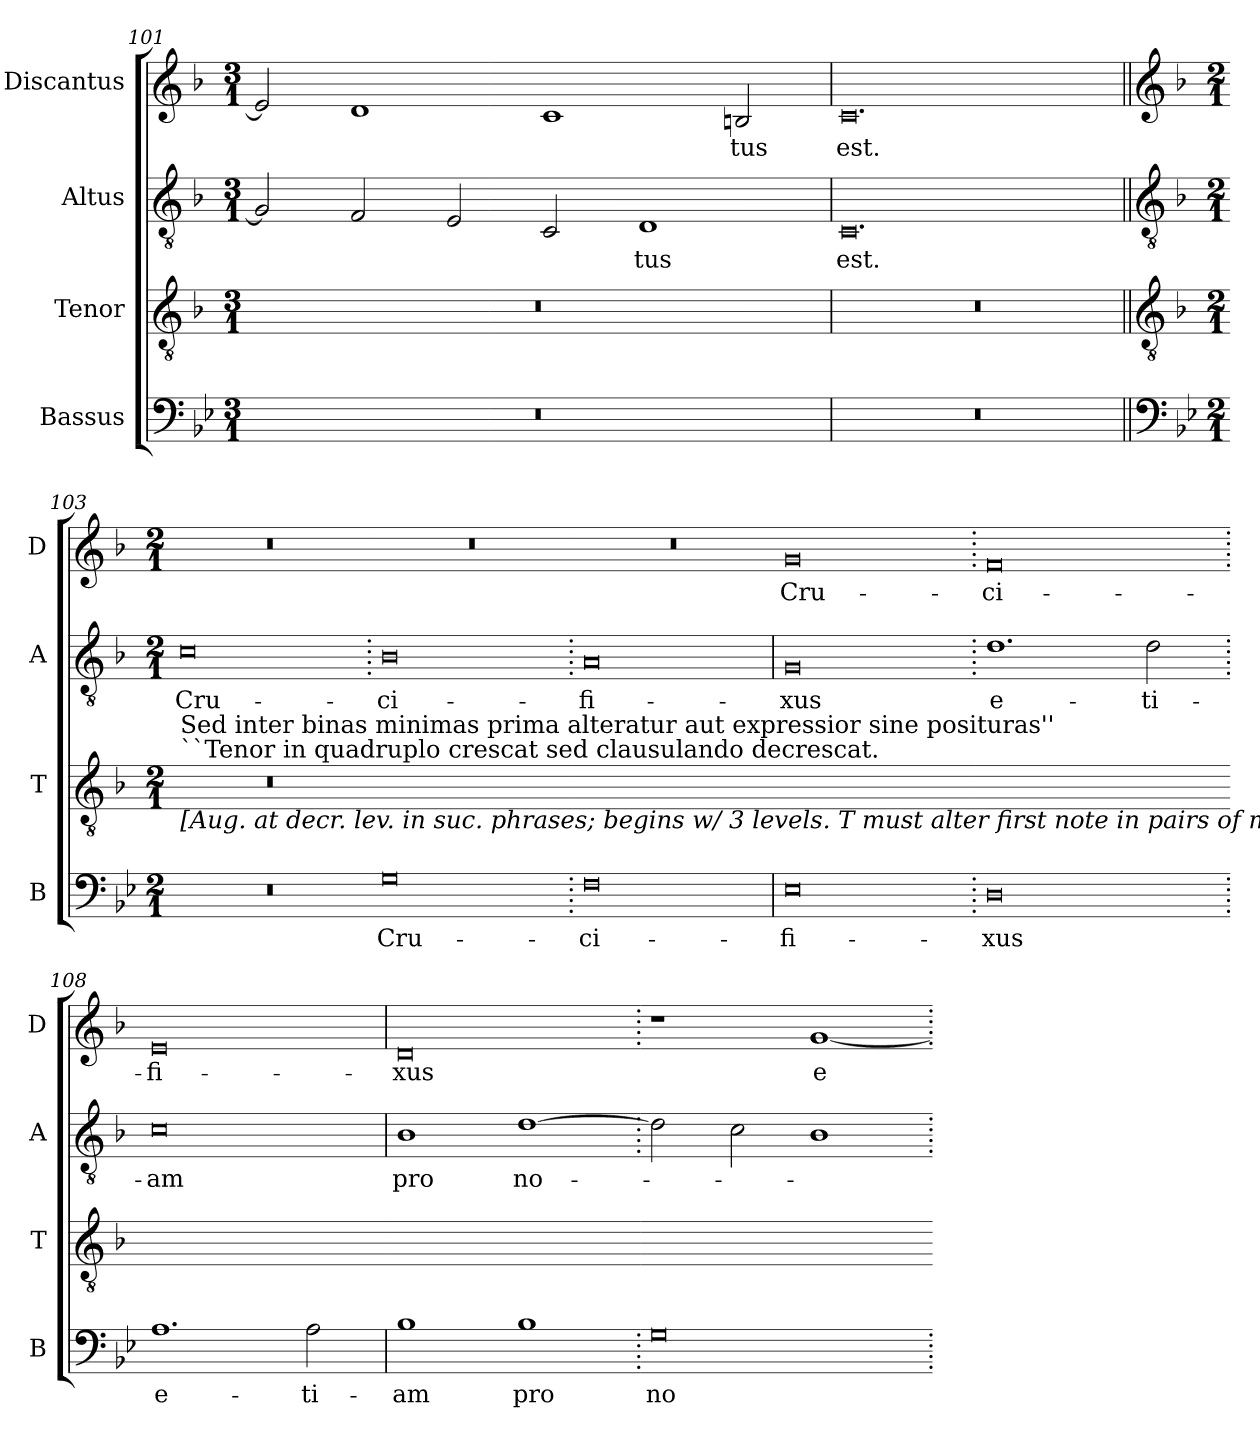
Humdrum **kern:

**kern	**text	**kern	**kern	**text	**kern	**text
*part4	*part4	*part3	*part2	*part2	*part1	*part1
*staff4	*staff4	*staff3	*staff2	*staff2	*staff1	*staff1
*I"Bassus	*	*I"Tenor	*I"Altus	*	*I"Discantus	*
*I'B	*	*I'T	*I'A	*	*I'D	*
*clefF4	*	*clefGv2	*clefGv2	*	*clefG2	*
*k[b-e-]	*	*k[b-]	*k[b-]	*	*k[b-]	*
*M3/1	*	*M3/1	*M3/1	*	*M3/1	*
=101	=101	=101	=101	=101	=101	=101
0.r	.	0.r	2G]	.	2e-]	.
.	.	.	2F	.	1d	.
.	.	.	2E	.	.	.
.	.	.	2C	.	1c	.
.	.	.	1D	-tus	.	.
.	.	.	.	.	2Bn	-tus
=102	=102	=102	=102	=102	=102	=102
0.r	.	0.r	0.C	est.	0.c	est.
!!LO:LB:g=z
=103||	=103||	=103||	=103||	=103||	=103||	=103||
*clefF4	*	*clefGv2	*clefGv2	*	*clefG2	*
*k[b-e-]	*	*k[b-]	*k[b-]	*	*k[b-]	*
*M2/1	*	*M2/1	*M2/1	*	*M2/1	*
*	*	*	*	*	*MM480	*
!	!	!LO:TX:a:t=``Tenor in quadruplo crescat sed clausulando decrescat.	!	!	!	!
!	!	!LO:TX:a:t=Sed inter binas minimas prima alteratur aut expressior sine posituras''	!	!	!	!
!	!	!LO:TX:b:t=[Aug. at decr. lev. in suc. phrases; begins w/ 3 levels. T must alter first note in pairs of minims]	!	!	!	!
!	!	!LO:N:vis=4	!	!	!	!
0r	.	0r	0c	Cru-	0r	.
=104.	=104.	=104-	=104.	=104.	=104.	=104.
!	!	!LO:N:vis=4	!	!	!	!
0G	Cru-	0ryy	0B-	-ci-	0r	.
=105.	=105.	=105-	=105.	=105.	=105.	=105.
!	!	!LO:N:vis=4	!	!	!	!
0F	-ci-	0ryy	0A	-fi-	0r	.
=106	=106	=106-	=106	=106	=106	=106
!	!	!LO:N:vis=4	!	!	!	!
0E-	-fi-	0ryy	0G	-xus	0g	Cru-
=107.	=107.	=107-	=107.	=107.	=107.	=107.
!	!	!LO:N:vis=4	!	!	!	!
0D	-xus	0ryy	1.d	e-	0f	-ci-
.	.	.	2d	-ti-	.	.
=108.	=108.	=108-	=108.	=108.	=108.	=108.
!	!	!LO:N:vis=4	!	!	!	!
1.A	e-	0ryy	0c	-am	0e	-fi-
2A	-ti-	.	.	.	.	.
=109	=109	=109-	=109	=109	=109	=109
!	!	!LO:N:vis=4	!	!	!	!
1B-	-am	0ryy	1B-	pro	0d	-xus
1B-	pro	.	[1d	no-	.	.
=110.	=110.	=110-	=110.	=110.	=110.	=110.
!	!	!LO:N:vis=4	!	!	!	!
0G	no-	0ryy	2d]	.	1r	.
.	.	.	2c	.	.	.
.	.	.	1B-	.	[1g	e-
=.	=.	=-	=.	=.	=.	=.
*-	*-	*-	*-	*-	*-	*-
